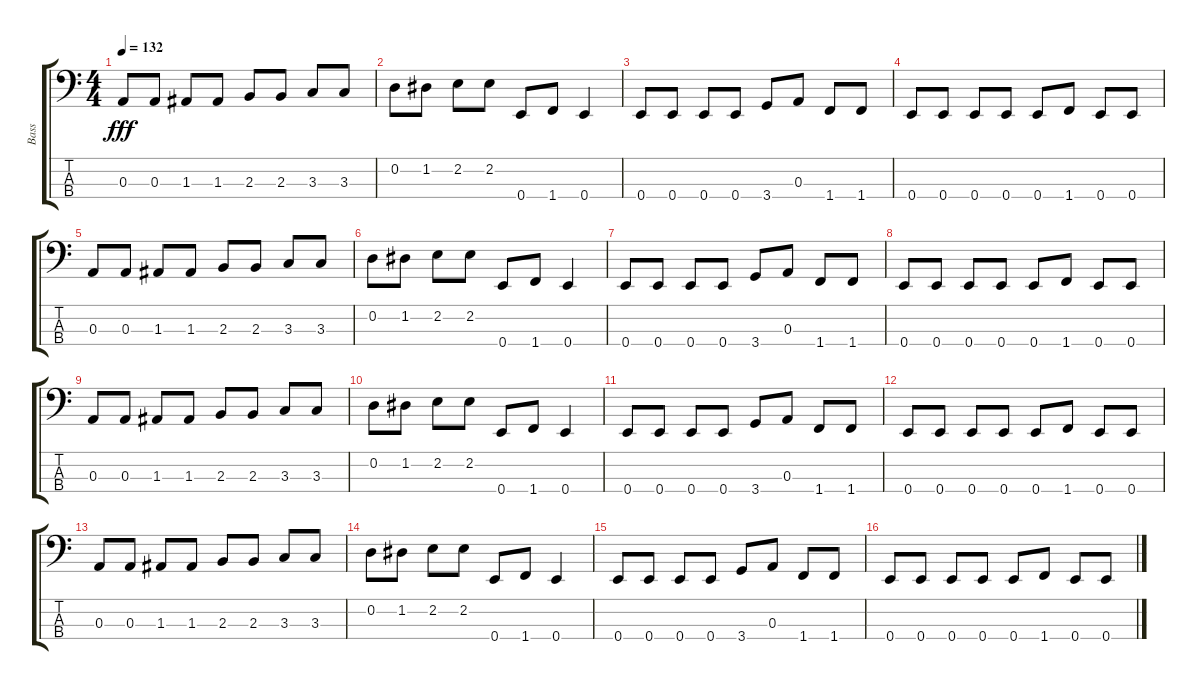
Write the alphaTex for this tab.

\track ("Bass" "Bass") {instrument electricbassfinger}
\staff {score tabs}
\tuning (G2 D2 A1 E1) {hide}
\ts (4 4)
\tempo 132
\clef f4
\ks c
0.3.8{dy fff} 0.3.8 1.3.8 1.3.8 2.3.8 2.3.8 3.3.8 3.3.8 |
0.2.8 1.2.8 2.2.8 2.2.8 0.4.8 1.4.8 0.4.4 |
0.4.8 0.4.8 0.4.8 0.4.8 3.4.8 0.3.8 1.4.8 1.4.8 |
0.4.8 0.4.8 0.4.8 0.4.8 0.4.8 1.4.8 0.4.8 0.4.8 |
0.3.8 0.3.8 1.3.8 1.3.8 2.3.8 2.3.8 3.3.8 3.3.8 |
0.2.8 1.2.8 2.2.8 2.2.8 0.4.8 1.4.8 0.4.4 |
0.4.8 0.4.8 0.4.8 0.4.8 3.4.8 0.3.8 1.4.8 1.4.8 |
0.4.8 0.4.8 0.4.8 0.4.8 0.4.8 1.4.8 0.4.8 0.4.8 |
0.3.8 0.3.8 1.3.8 1.3.8 2.3.8 2.3.8 3.3.8 3.3.8 |
0.2.8 1.2.8 2.2.8 2.2.8 0.4.8 1.4.8 0.4.4 |
0.4.8 0.4.8 0.4.8 0.4.8 3.4.8 0.3.8 1.4.8 1.4.8 |
0.4.8 0.4.8 0.4.8 0.4.8 0.4.8 1.4.8 0.4.8 0.4.8 |
0.3.8 0.3.8 1.3.8 1.3.8 2.3.8 2.3.8 3.3.8 3.3.8 |
0.2.8 1.2.8 2.2.8 2.2.8 0.4.8 1.4.8 0.4.4 |
0.4.8 0.4.8 0.4.8 0.4.8 3.4.8 0.3.8 1.4.8 1.4.8 |
0.4.8 0.4.8 0.4.8 0.4.8 0.4.8 1.4.8 0.4.8 0.4.8
